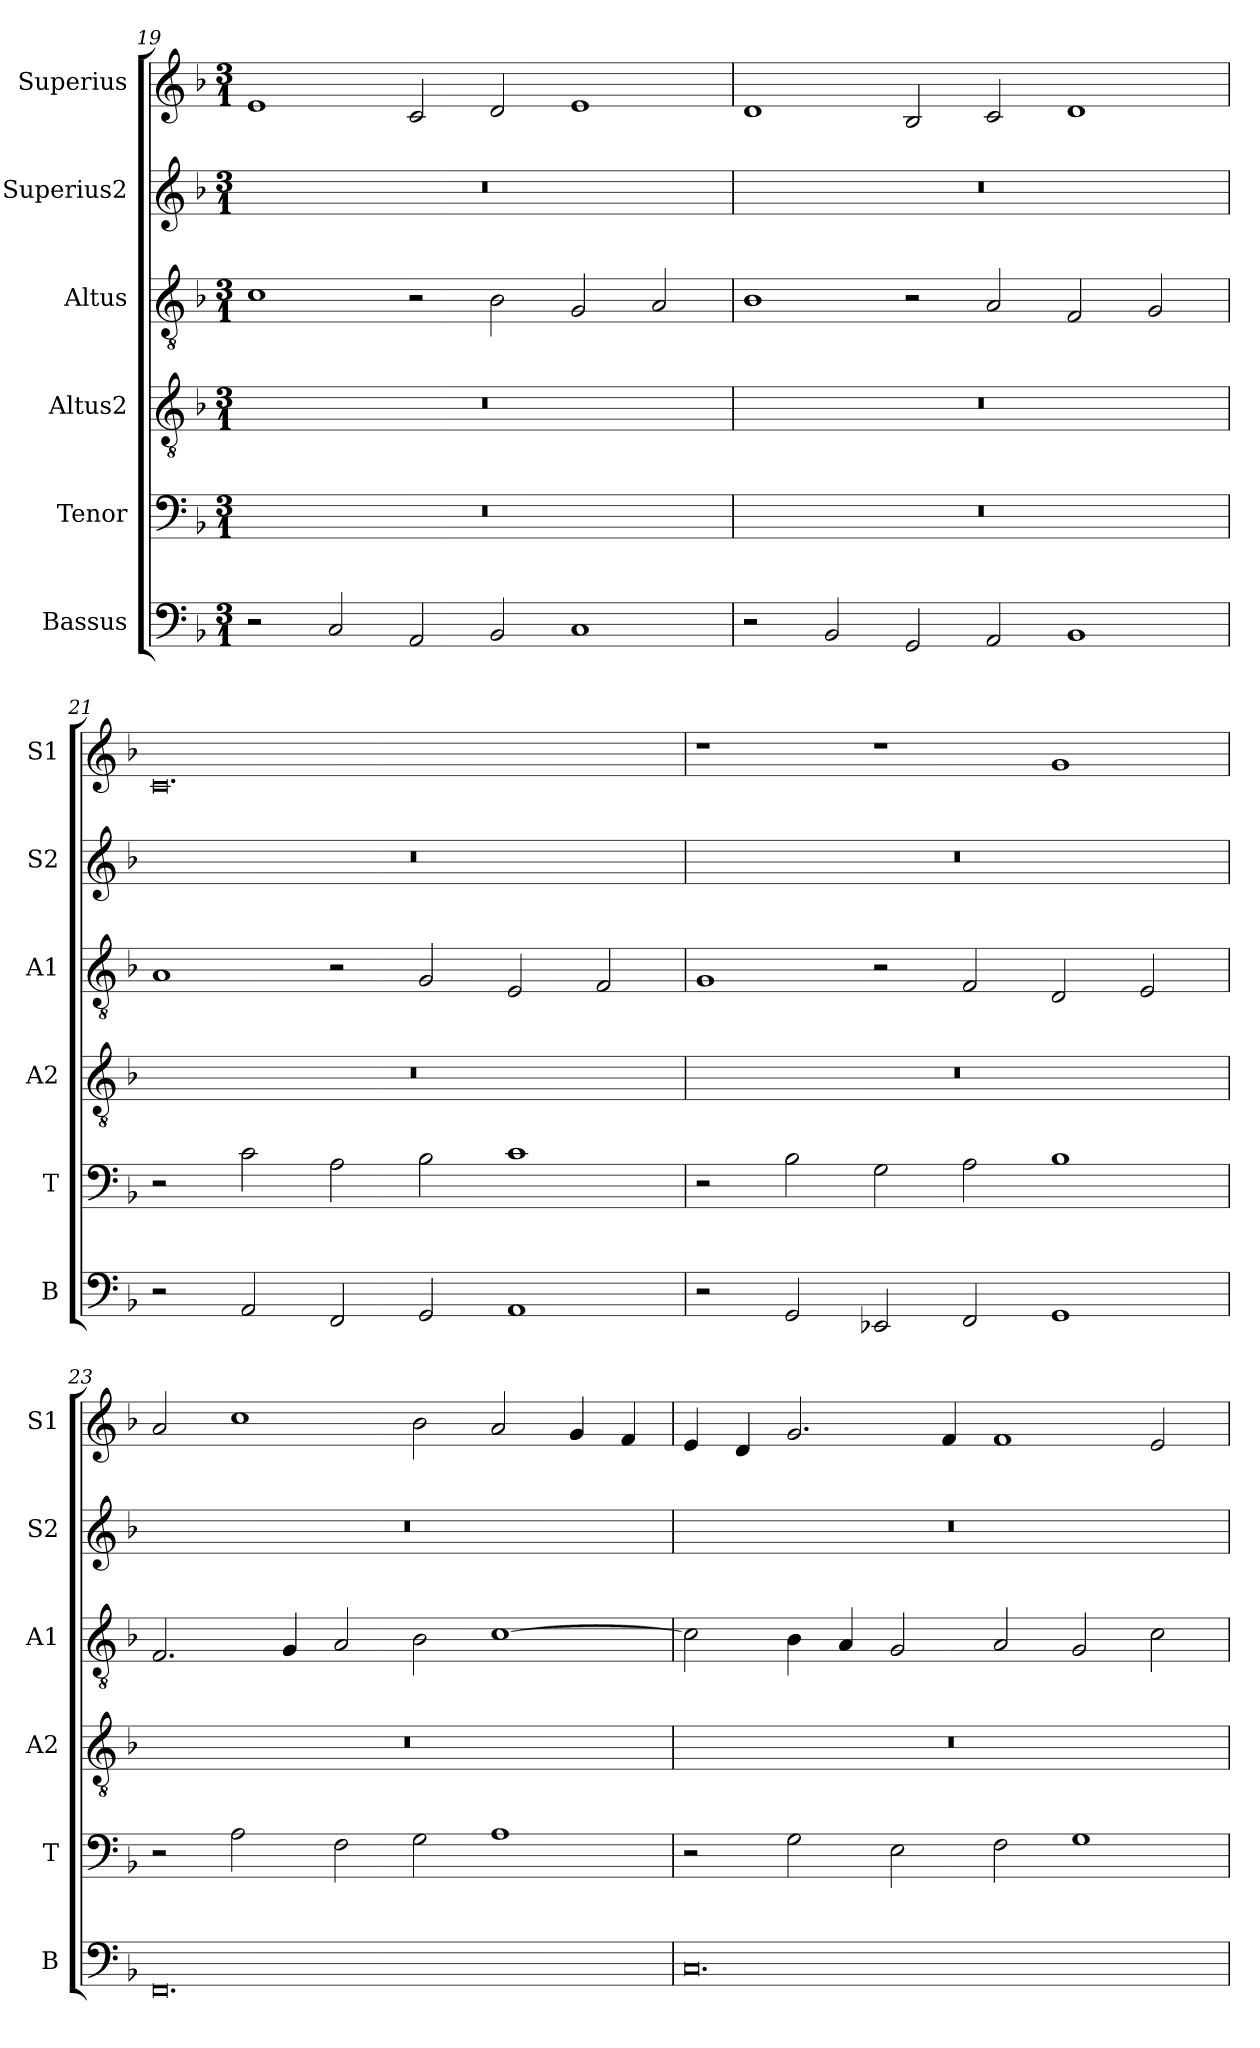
**kern	**kern	**kern	**kern	**kern	**kern
*part6	*part5	*part4	*part3	*part2	*part1
*staff6	*staff5	*staff4	*staff3	*staff2	*staff1
*I"Bassus	*I"Tenor	*I"Altus2	*I"Altus	*I"Superius2	*I"Superius
*I'B	*I'T	*I'A2	*I'A1	*I'S2	*I'S1
*clefF4	*clefF4	*clefGv2	*clefGv2	*clefG2	*clefG2
*k[b-]	*k[b-]	*k[b-]	*k[b-]	*k[b-]	*k[b-]
*M3/1	*M3/1	*M3/1	*M3/1	*M3/1	*M3/1
=19	=19	=19	=19	=19	=19
2r	0.r	0.r	1c	0.r	1e
2C/	.	.	.	.	.
2AA/	.	.	2r	.	2c/
2BB-/	.	.	2B-\	.	2d/
1C	.	.	2G/	.	1e
.	.	.	2A/	.	.
=20	=20	=20	=20	=20	=20
2r	0.r	0.r	1B-	0.r	1d
2BB-/	.	.	.	.	.
2GG/	.	.	2r	.	2B-/
2AA/	.	.	2A/	.	2c/
1BB-	.	.	2F/	.	1d
.	.	.	2G/	.	.
=21	=21	=21	=21	=21	=21
2r	2r	0.r	1A	0.r	0.c
2AA/	2c\	.	.	.	.
2FF/	2A\	.	2r	.	.
2GG/	2B-\	.	2G/	.	.
1AA	1c	.	2E/	.	.
.	.	.	2F/	.	.
=22	=22	=22	=22	=22	=22
2r	2r	0.r	1G	0.r	1r
2GG/	2B-\	.	.	.	.
2EE-X/	2G\	.	2r	.	1r
2FF/	2A\	.	2F/	.	.
1GG	1B-	.	2D/	.	1g
.	.	.	2E/	.	.
=23	=23	=23	=23	=23	=23
0.FF	2r	0.r	2.F/	0.r	2a/
.	2A\	.	.	.	1cc
.	.	.	4G/	.	.
.	2F\	.	2A/	.	.
.	2G\	.	2B-\	.	2b-\
.	1A	.	[1c	.	2a/
.	.	.	.	.	4g/
.	.	.	.	.	4f/
=24	=24	=24	=24	=24	=24
0.C	2r	0.r	2c\]	0.r	4e/
.	.	.	.	.	4d/
.	2G\	.	4B-\	.	2.g/
.	.	.	4A/	.	.
.	2E\	.	2G/	.	.
.	.	.	.	.	4f/
.	2F\	.	2A/	.	1f
.	1G	.	2G/	.	.
.	.	.	2c\	.	2e/
=	=	=	=	=	=
*-	*-	*-	*-	*-	*-
